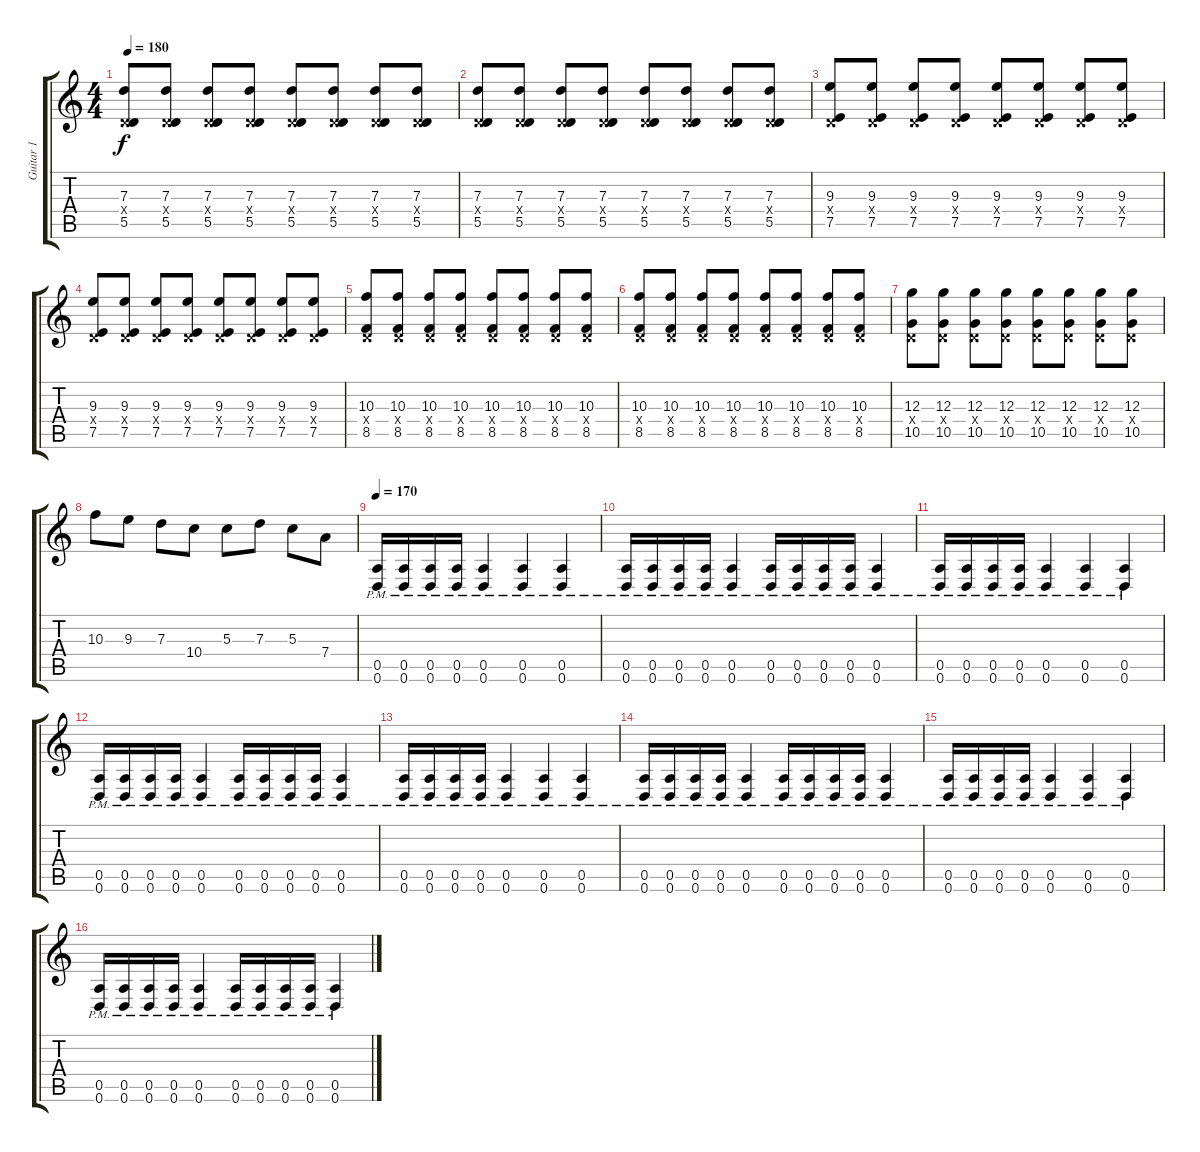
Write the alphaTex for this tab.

\track ("Guitar 1" "Guitar 1") {instrument distortionguitar}
\staff {score tabs}
\tuning (E4 B3 G3 D3 A2 D2) {hide}
\ts (4 4)
\tempo 180
\clef g2
\ks c
(7.3 0.4{x} 5.5).8{dy f volume 13} (7.3 0.4{x} 5.5).8 (7.3 0.4{x} 5.5).8 (7.3 0.4{x} 5.5).8 (7.3 0.4{x} 5.5).8 (7.3 0.4{x} 5.5).8 (7.3 0.4{x} 5.5).8 (7.3 0.4{x} 5.5).8 |
(7.3 0.4{x} 5.5).8 (7.3 0.4{x} 5.5).8 (7.3 0.4{x} 5.5).8 (7.3 0.4{x} 5.5).8 (7.3 0.4{x} 5.5).8 (7.3 0.4{x} 5.5).8 (7.3 0.4{x} 5.5).8 (7.3 0.4{x} 5.5).8 |
(9.3 0.4{x} 7.5).8 (9.3 0.4{x} 7.5).8 (9.3 0.4{x} 7.5).8 (9.3 0.4{x} 7.5).8 (9.3 0.4{x} 7.5).8 (9.3 0.4{x} 7.5).8 (9.3 0.4{x} 7.5).8 (9.3 0.4{x} 7.5).8 |
(9.3 0.4{x} 7.5).8 (9.3 0.4{x} 7.5).8 (9.3 0.4{x} 7.5).8 (9.3 0.4{x} 7.5).8 (9.3 0.4{x} 7.5).8 (9.3 0.4{x} 7.5).8 (9.3 0.4{x} 7.5).8 (9.3 0.4{x} 7.5).8 |
(10.3 0.4{x} 8.5).8 (10.3 0.4{x} 8.5).8 (10.3 0.4{x} 8.5).8 (10.3 0.4{x} 8.5).8 (10.3 0.4{x} 8.5).8 (10.3 0.4{x} 8.5).8 (10.3 0.4{x} 8.5).8 (10.3 0.4{x} 8.5).8 |
(10.3 0.4{x} 8.5).8 (10.3 0.4{x} 8.5).8 (10.3 0.4{x} 8.5).8 (10.3 0.4{x} 8.5).8 (10.3 0.4{x} 8.5).8 (10.3 0.4{x} 8.5).8 (10.3 0.4{x} 8.5).8 (10.3 0.4{x} 8.5).8 |
(12.3 0.4{x} 10.5).8 (12.3 0.4{x} 10.5).8 (12.3 0.4{x} 10.5).8 (12.3 0.4{x} 10.5).8 (12.3 0.4{x} 10.5).8 (12.3 0.4{x} 10.5).8 (12.3 0.4{x} 10.5).8 (12.3 0.4{x} 10.5).8 |
10.3.8 9.3.8 7.3.8 10.4.8 5.3.8 7.3.8 5.3.8 7.4.8 |
\tempo 170
(0.5{pm} 0.6{pm}).16{balance 0} (0.5{pm} 0.6{pm}).16 (0.5{pm} 0.6{pm}).16 (0.5{pm} 0.6{pm}).16 (0.5{pm} 0.6{pm}).4 (0.5{pm} 0.6{pm}).4 (0.5{pm} 0.6{pm}).4 |
(0.5{pm} 0.6{pm}).16 (0.5{pm} 0.6{pm}).16 (0.5{pm} 0.6{pm}).16 (0.5{pm} 0.6{pm}).16 (0.5{pm} 0.6{pm}).4 (0.5{pm} 0.6{pm}).16 (0.5{pm} 0.6{pm}).16 (0.5{pm} 0.6{pm}).16 (0.5{pm} 0.6{pm}).16 (0.5{pm} 0.6{pm}).4 |
(0.5{pm} 0.6{pm}).16 (0.5{pm} 0.6{pm}).16 (0.5{pm} 0.6{pm}).16 (0.5{pm} 0.6{pm}).16 (0.5{pm} 0.6{pm}).4 (0.5{pm} 0.6{pm}).4 (0.5{pm} 0.6{pm}).4 |
(0.5{pm} 0.6{pm}).16 (0.5{pm} 0.6{pm}).16 (0.5{pm} 0.6{pm}).16 (0.5{pm} 0.6{pm}).16 (0.5{pm} 0.6{pm}).4 (0.5{pm} 0.6{pm}).16 (0.5{pm} 0.6{pm}).16 (0.5{pm} 0.6{pm}).16 (0.5{pm} 0.6{pm}).16 (0.5{pm} 0.6{pm}).4 |
(0.5{pm} 0.6{pm}).16 (0.5{pm} 0.6{pm}).16 (0.5{pm} 0.6{pm}).16 (0.5{pm} 0.6{pm}).16 (0.5{pm} 0.6{pm}).4 (0.5{pm} 0.6{pm}).4 (0.5{pm} 0.6{pm}).4 |
(0.5{pm} 0.6{pm}).16 (0.5{pm} 0.6{pm}).16 (0.5{pm} 0.6{pm}).16 (0.5{pm} 0.6{pm}).16 (0.5{pm} 0.6{pm}).4 (0.5{pm} 0.6{pm}).16 (0.5{pm} 0.6{pm}).16 (0.5{pm} 0.6{pm}).16 (0.5{pm} 0.6{pm}).16 (0.5{pm} 0.6{pm}).4 |
(0.5{pm} 0.6{pm}).16 (0.5{pm} 0.6{pm}).16 (0.5{pm} 0.6{pm}).16 (0.5{pm} 0.6{pm}).16 (0.5{pm} 0.6{pm}).4 (0.5{pm} 0.6{pm}).4 (0.5{pm} 0.6{pm}).4 |
(0.5{pm} 0.6{pm}).16 (0.5{pm} 0.6{pm}).16 (0.5{pm} 0.6{pm}).16 (0.5{pm} 0.6{pm}).16 (0.5{pm} 0.6{pm}).4 (0.5{pm} 0.6{pm}).16 (0.5{pm} 0.6{pm}).16 (0.5{pm} 0.6{pm}).16 (0.5{pm} 0.6{pm}).16 (0.5{pm} 0.6{pm}).4
